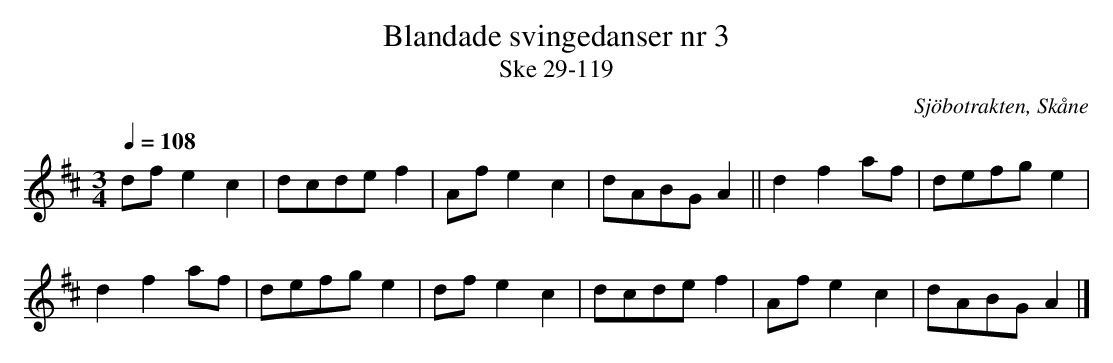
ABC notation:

X:1
T:Blandade svingedanser nr 3
T:Ske 29-119
O:Sjöbotrakten, Skåne
M:3/4
L:1/8
Q:1/4=108
K:D
 df e2 c2 | dcde f2 | Af e2 c2 | dABG A2 || d2 f2 af | defg e2 |
d2 f2 af | defg e2 |  df e2 c2 | dcde f2 | Af e2 c2 | dABG A2 |]
